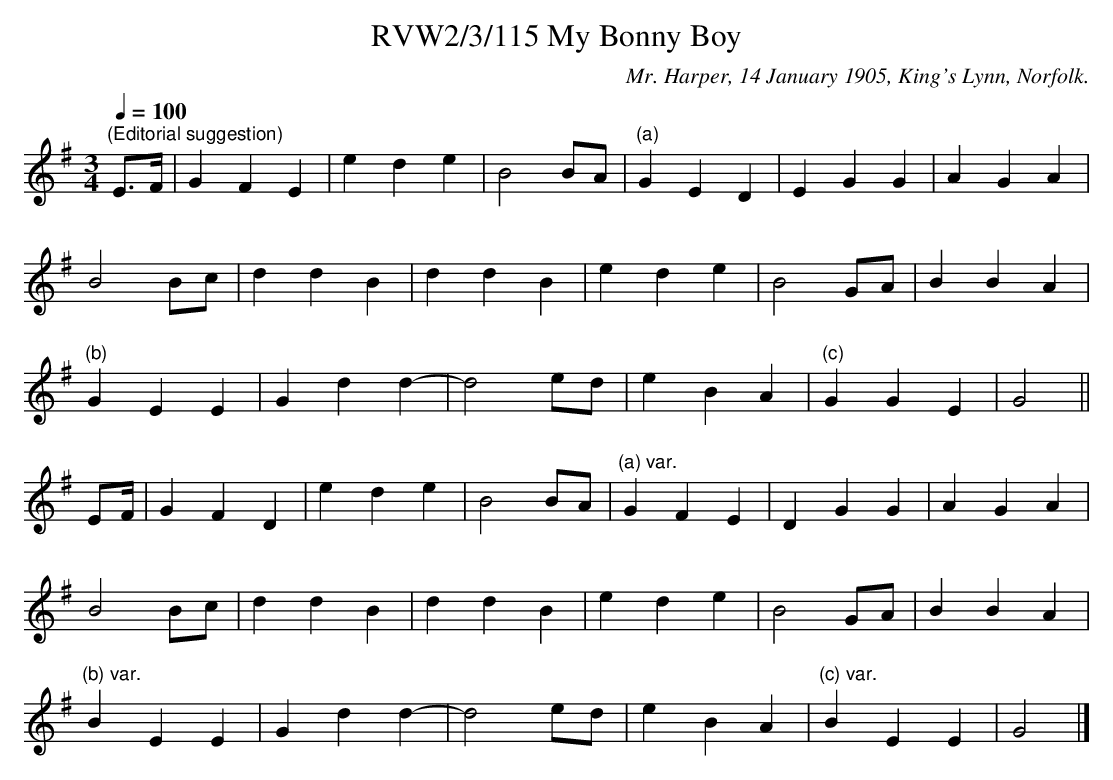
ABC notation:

X:1
T:RVW2/3/115 My Bonny Boy
C:Mr. Harper, 14 January 1905, King's Lynn, Norfolk.
L:1/4
Q:1/4=100
M:3/4
K:G
"^(Editorial suggestion)" E/>F/ | G F E | e d e | B2 B/A/ |"^(a)" G E D | E G G | A G A |$
B2 B/c/ | d d B | d d B | e d e | B2 G/A/ | B B A |$"^(b)" G E E | G d d- | d2 e/d/ | e B A |
"^(c)" G G E | G2 ||$ E/F/4 | G F D | e d e | B2 B/A/ |"^(a) var." G F E | D G G | A G A |$
B2 B/c/ | d d B | d d B | e d e | B2 G/A/ | B B A |$"^(b) var." B E E | G d d- | d2 e/d/ | e B A |
"^(c) var." B E E | G2 |]
